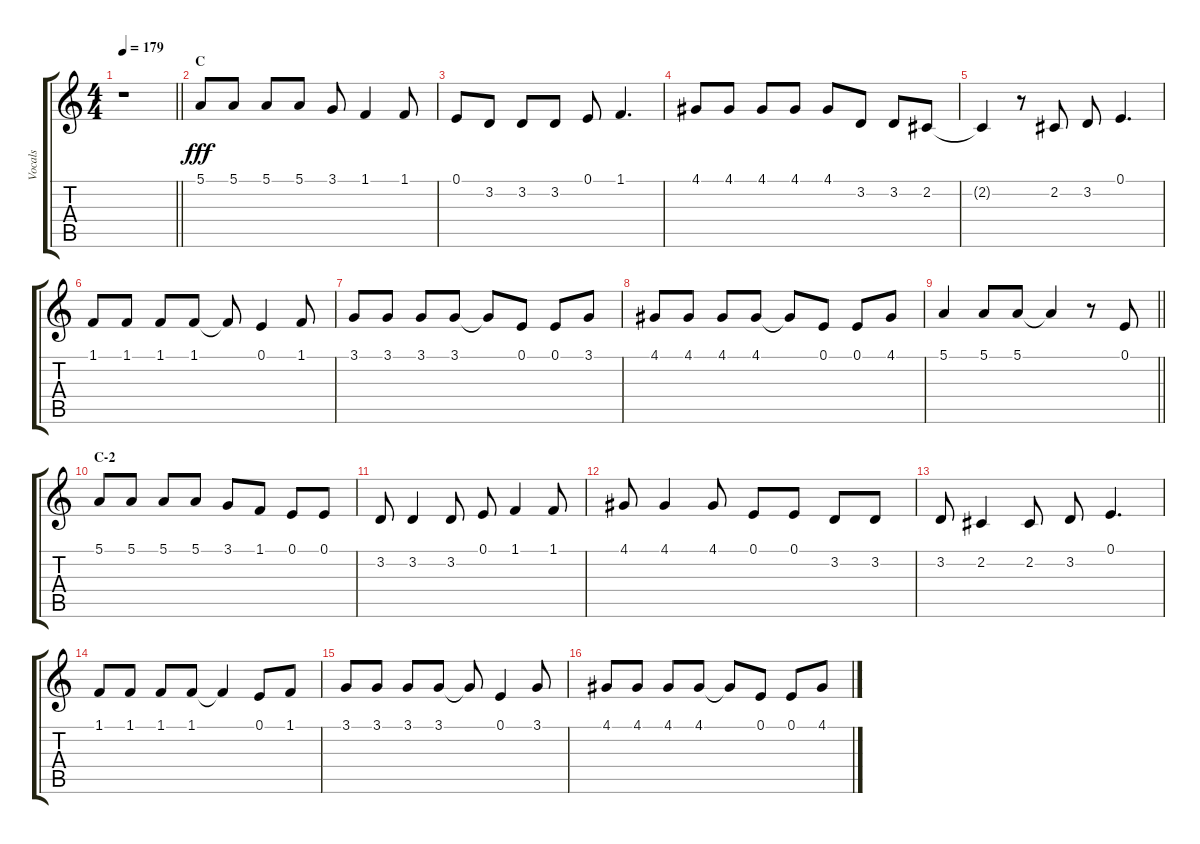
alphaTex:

\track ("Vocals" "Vocals") {instrument voiceoohs}
\staff {score tabs}
\tuning (E4 B3 G3 D3 A2 E2) {hide}
\ts (4 4)
\tempo 179
\clef g2
\barLineRight lightlight
\ks c
r.1{dy fff} |
\section ("" "C")
5.1.8 5.1.8 5.1.8 5.1.8 3.1.8 1.1.4 1.1.8 |
0.1.8 3.2.8 3.2.8 3.2.8 0.1.8 1.1.4{d} |
4.1.8 4.1.8 4.1.8 4.1.8 4.1.8 3.2.8 3.2.8 2.2.8 |
2.2{t}.4 r.8 2.2.8 3.2.8 0.1.4{d} |
1.1.8 1.1.8 1.1.8 1.1.8 1.1{t}.8 0.1.4 1.1.8 |
3.1.8 3.1.8 3.1.8 3.1.8 3.1{t}.8 0.1.8 0.1.8 3.1.8 |
4.1.8 4.1.8 4.1.8 4.1.8 4.1{t}.8 0.1.8 0.1.8 4.1.8 |
\barLineRight lightlight
5.1.4 5.1.8 5.1.8 5.1{t}.4 r.8 0.1.8 |
\section ("" "C-2")
5.1.8 5.1.8 5.1.8 5.1.8 3.1.8 1.1.8 0.1.8 0.1.8 |
3.2.8 3.2.4 3.2.8 0.1.8 1.1.4 1.1.8 |
4.1.8 4.1.4 4.1.8 0.1.8 0.1.8 3.2.8 3.2.8 |
3.2.8 2.2.4 2.2.8 3.2.8 0.1.4{d} |
1.1.8 1.1.8 1.1.8 1.1.8 1.1{t}.4 0.1.8 1.1.8 |
3.1.8 3.1.8 3.1.8 3.1.8 3.1{t}.8 0.1.4 3.1.8 |
4.1.8 4.1.8 4.1.8 4.1.8 4.1{t}.8 0.1.8 0.1.8 4.1.8
